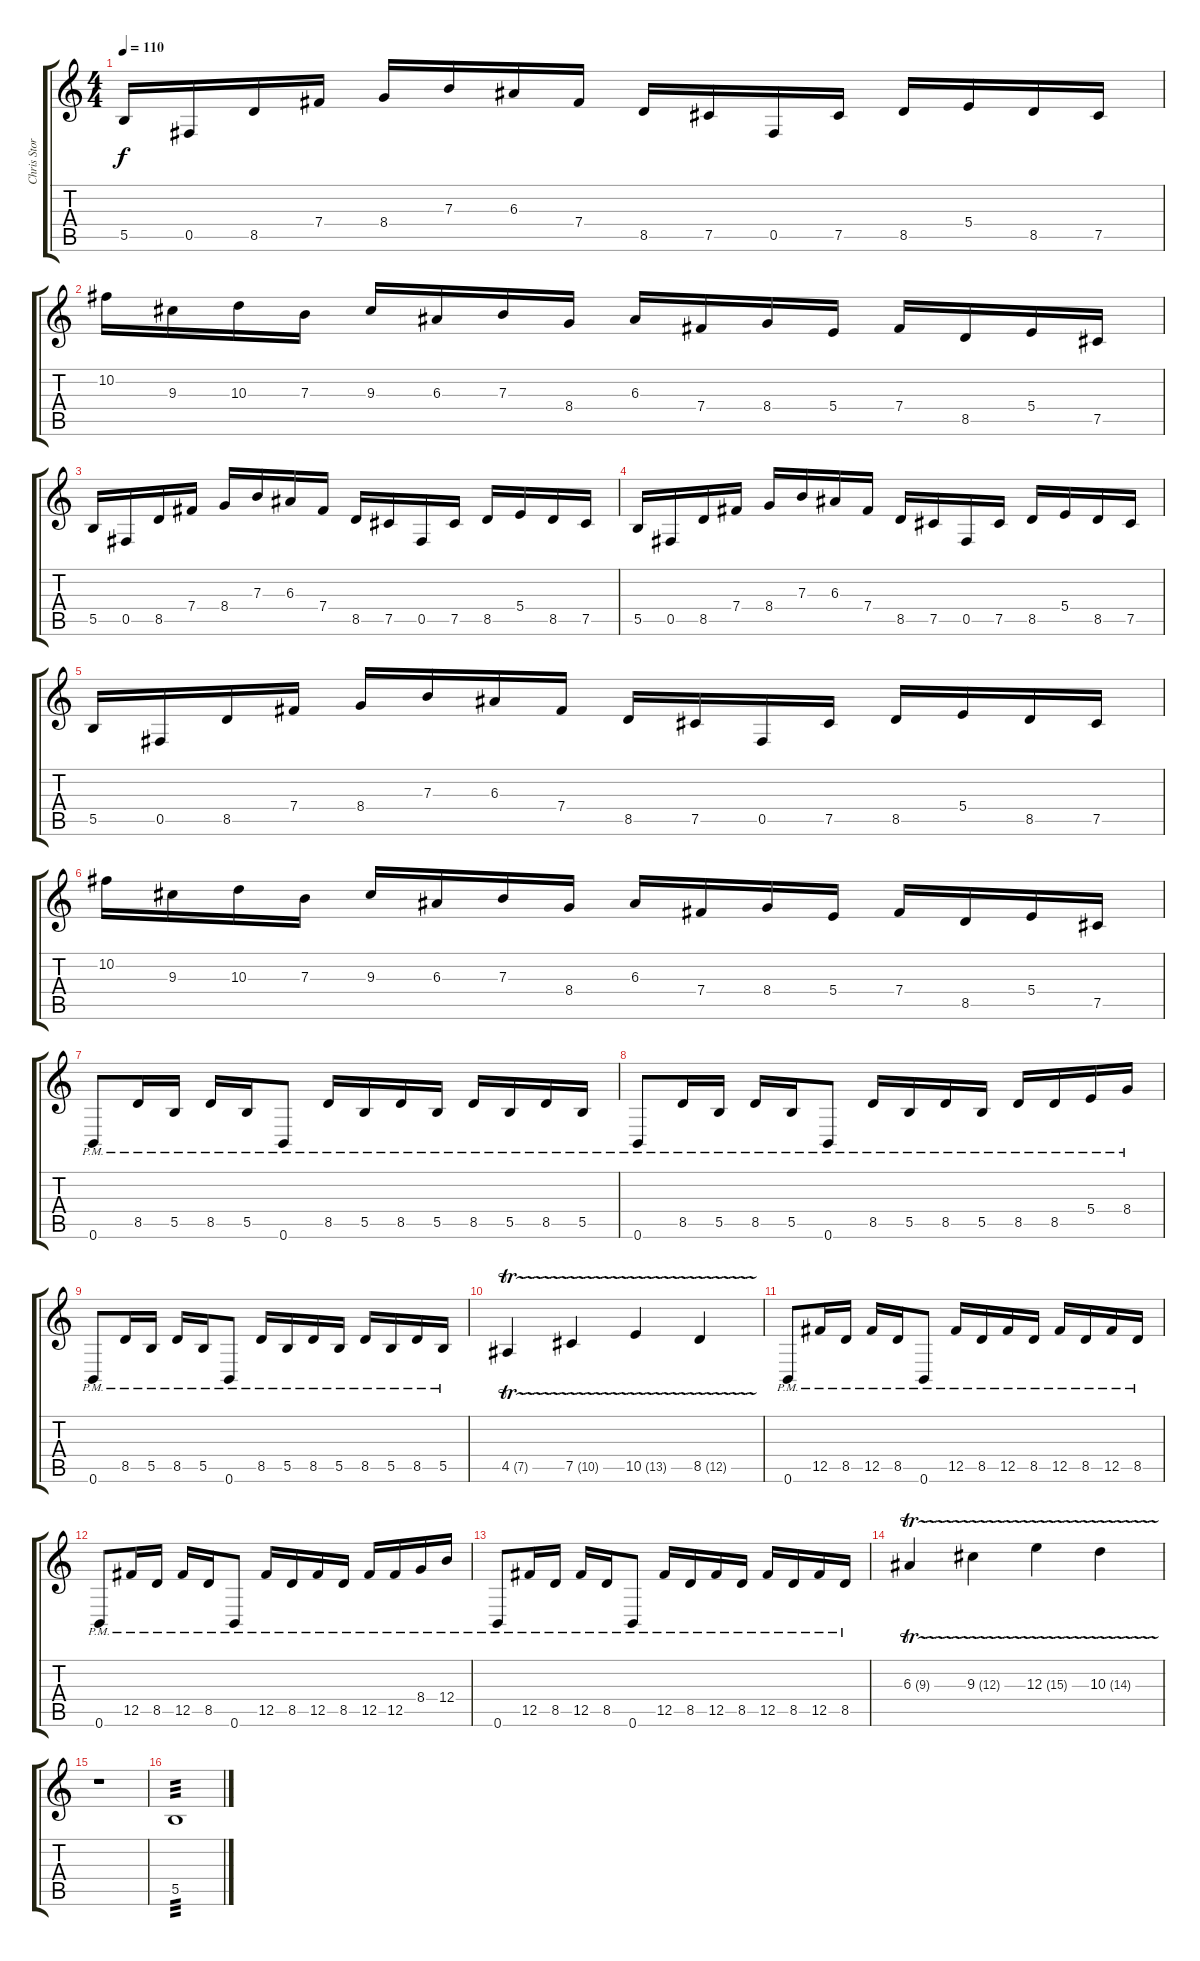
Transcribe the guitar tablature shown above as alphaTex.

\track ("Chris Storey (Guitar)" "Chris Stor") {instrument distortionguitar}
\staff {score tabs}
\tuning (Db4 Ab3 E3 B2 Gb2 B1) {hide}
\ts (4 4)
\tempo 110
\clef g2
\ks c
5.5.16{dy f} 0.5.16 8.5.16 7.4.16 8.4.16 7.3.16 6.3.16 7.4.16 8.5.16 7.5.16 0.5.16 7.5.16 8.5.16 5.4.16 8.5.16 7.5.16 |
10.2.16 9.3.16 10.3.16 7.3.16 9.3.16 6.3.16 7.3.16 8.4.16 6.3.16 7.4.16 8.4.16 5.4.16 7.4.16 8.5.16 5.4.16 7.5.16 |
5.5.16 0.5.16 8.5.16 7.4.16 8.4.16 7.3.16 6.3.16 7.4.16 8.5.16 7.5.16 0.5.16 7.5.16 8.5.16 5.4.16 8.5.16 7.5.16 |
5.5.16 0.5.16 8.5.16 7.4.16 8.4.16 7.3.16 6.3.16 7.4.16 8.5.16 7.5.16 0.5.16 7.5.16 8.5.16 5.4.16 8.5.16 7.5.16 |
5.5.16 0.5.16 8.5.16 7.4.16 8.4.16 7.3.16 6.3.16 7.4.16 8.5.16 7.5.16 0.5.16 7.5.16 8.5.16 5.4.16 8.5.16 7.5.16 |
10.2.16 9.3.16 10.3.16 7.3.16 9.3.16 6.3.16 7.3.16 8.4.16 6.3.16 7.4.16 8.4.16 5.4.16 7.4.16 8.5.16 5.4.16 7.5.16 |
0.6{pm}.8 8.5{pm}.16 5.5{pm}.16 8.5{pm}.16 5.5{pm}.16 0.6{pm}.8 8.5{pm}.16 5.5{pm}.16 8.5{pm}.16 5.5{pm}.16 8.5{pm}.16 5.5{pm}.16 8.5{pm}.16 5.5{pm}.16 |
0.6{pm}.8 8.5{pm}.16 5.5{pm}.16 8.5{pm}.16 5.5{pm}.16 0.6{pm}.8 8.5{pm}.16 5.5{pm}.16 8.5{pm}.16 5.5{pm}.16 8.5{pm}.16 8.5{pm}.16 5.4{pm}.16 8.4{pm}.16 |
0.6{pm}.8 8.5{pm}.16 5.5{pm}.16 8.5{pm}.16 5.5{pm}.16 0.6{pm}.8 8.5{pm}.16 5.5{pm}.16 8.5{pm}.16 5.5{pm}.16 8.5{pm}.16 5.5{pm}.16 8.5{pm}.16 5.5{pm}.16 |
4.5{tr (7 32)}.4 7.5{tr (10 32)}.4 10.5{tr (13 32)}.4 8.5{tr (12 32)}.4 |
0.6{pm}.8 12.5{pm}.16 8.5{pm}.16 12.5{pm}.16 8.5{pm}.16 0.6{pm}.8 12.5{pm}.16 8.5{pm}.16 12.5{pm}.16 8.5{pm}.16 12.5{pm}.16 8.5{pm}.16 12.5{pm}.16 8.5{pm}.16 |
0.6{pm}.8 12.5{pm}.16 8.5{pm}.16 12.5{pm}.16 8.5{pm}.16 0.6{pm}.8 12.5{pm}.16 8.5{pm}.16 12.5{pm}.16 8.5{pm}.16 12.5{pm}.16 12.5{pm}.16 8.4{pm}.16 12.4{pm}.16 |
0.6{pm}.8 12.5{pm}.16 8.5{pm}.16 12.5{pm}.16 8.5{pm}.16 0.6{pm}.8 12.5{pm}.16 8.5{pm}.16 12.5{pm}.16 8.5{pm}.16 12.5{pm}.16 8.5{pm}.16 12.5{pm}.16 8.5{pm}.16 |
6.3{tr (9 32)}.4 9.3{tr (12 32)}.4 12.3{tr (15 32)}.4 10.3{tr (14 32)}.4 |
r.1 |
5.5.1{tp 3}
